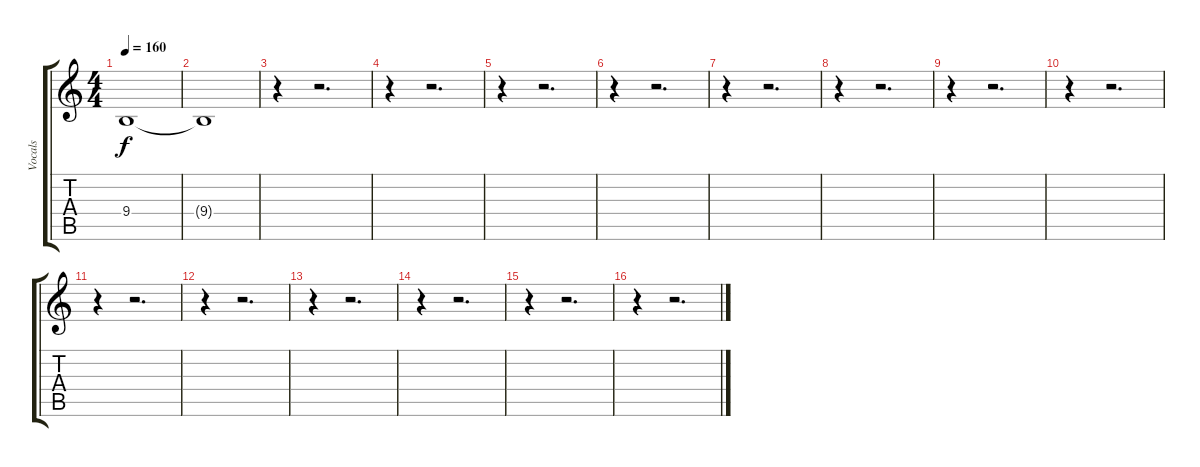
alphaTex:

\track ("Vocals" "Vocals") {instrument choiraahs}
\staff {score tabs}
\tuning (E4 B3 G3 D3 A2 E2) {hide}
\ts (4 4)
\tempo 160
\clef g2
\ks c
9.4{t}.1{dy f} |
9.4{t}.1 |
r.4 r.2{d} |
r.4 r.2{d} |
r.4 r.2{d} |
r.4 r.2{d} |
r.4 r.2{d} |
r.4 r.2{d} |
r.4 r.2{d} |
r.4 r.2{d} |
r.4 r.2{d} |
r.4 r.2{d} |
r.4 r.2{d} |
r.4 r.2{d} |
r.4 r.2{d} |
r.4 r.2{d}
